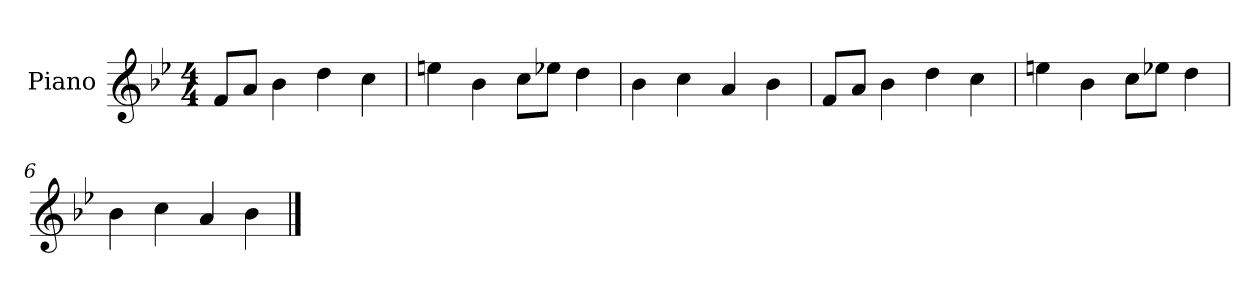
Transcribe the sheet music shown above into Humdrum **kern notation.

**kern
*part1
*staff1
*I"Piano
*I'P-no
*clefG2
*k[b-e-]
*M4/4
*MM90
=1
8f/L
8a/J
4b-\
4dd\
4cc\
=2
4een\
4b-\
8cc\L
8ee-X\J
4dd\
=3
4b-\
4cc\
4a/
4b-\
=4
8f/L
8a/J
4b-\
4dd\
4cc\
=5
4een\
4b-\
8cc\L
8ee-X\J
4dd\
=6
4b-\
4cc\
4a/
4b-\
==
*-
